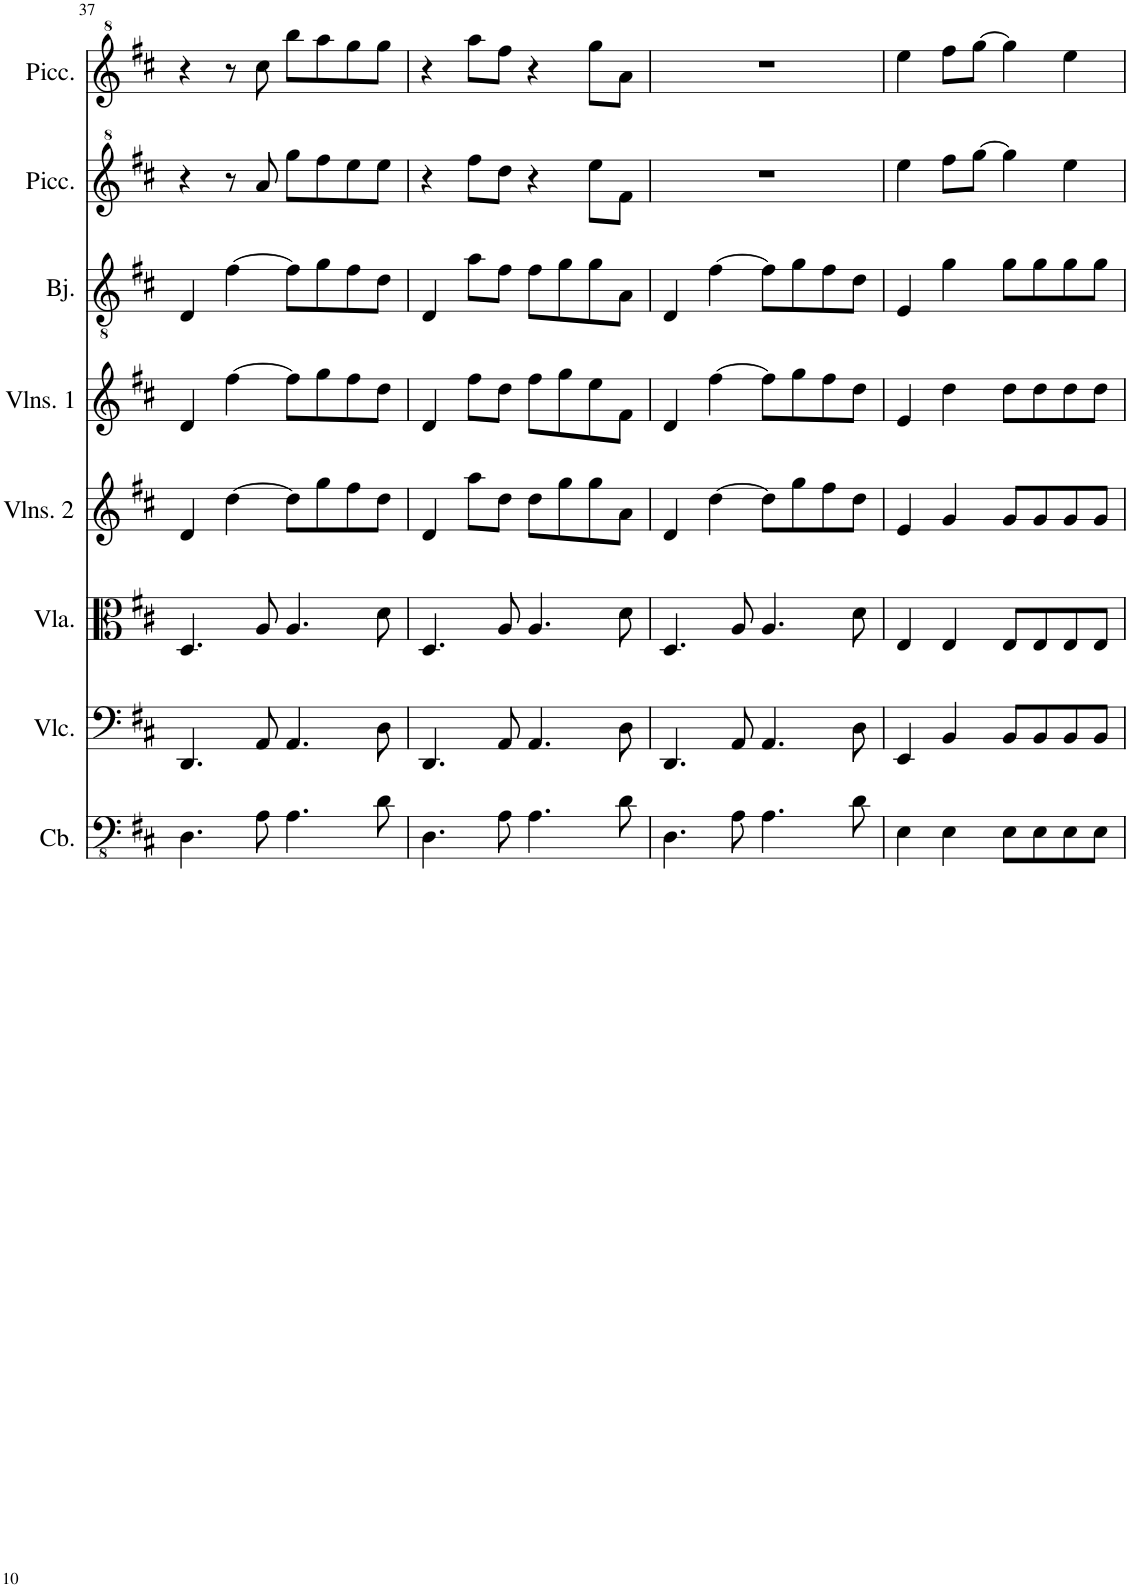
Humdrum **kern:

**kern	**kern	**kern	**kern	**kern	**kern	**kern	**kern
*part8	*part7	*part6	*part5	*part4	*part3	*part2	*part1
*staff8	*staff7	*staff6	*staff5	*staff4	*staff3	*staff2	*staff1
*I"Contrabass	*I"Violoncello	*I"Viola	*I"Violins 2	*I"Violins 1	*I"Banjo	*I"Piccolo	*I"Piccolo
*I'Cb.	*I'Vlc.	*I'Vla.	*I'Vlns. 2	*I'Vlns. 1	*I'Bj.	*I'Picc.	*I'Picc.
!!LO:PB:g=z
*clefFv4	*clefF4	*clefC3	*clefG2	*clefG2	*clefGv2	*clefG^2	*clefG^2
*Trd7c12	*	*	*	*	*Trd7c12	*Trd-7c-12	*Trd-7c-12
*k[f#c#]	*k[f#c#]	*k[f#c#]	*k[f#c#]	*k[f#c#]	*k[f#c#]	*k[f#c#]	*k[f#c#]
*M4/4	*M4/4	*M4/4	*M4/4	*M4/4	*M4/4	*M4/4	*M4/4
=37	=37	=37	=37	=37	=37	=37	=37
4.DD\	4.DD/	4.D/	4d/	4d/	4D/	4r	4r
.	.	.	[4dd\	[4ff#\	[4f#\	8r	8r
8AA\	8AA/	8A/	.	.	.	8aa/	8ccc#\
4.AA\	4.AA/	4.A/	8dd\L]	8ff#\L]	8f#\L]	8ggg\L	8bbb\L
.	.	.	8gg\	8gg\	8g\	8fff#\	8aaa\
.	.	.	8ff#\	8ff#\	8f#\	8eee\	8ggg\
8D\	8D\	8d\	8dd\J	8dd\J	8d\J	8eee\J	8ggg\J
=38	=38	=38	=38	=38	=38	=38	=38
4.DD\	4.DD/	4.D/	4d/	4d/	4D/	4r	4r
.	.	.	8aa\L	8ff#\L	8a\L	8fff#\L	8aaa\L
8AA\	8AA/	8A/	8dd\J	8dd\J	8f#\J	8ddd\J	8fff#\J
4.AA\	4.AA/	4.A/	8dd\L	8ff#\L	8f#\L	4r	4r
.	.	.	8gg\	8gg\	8g\	.	.
.	.	.	8gg\	8ee\	8g\	8eee\L	8ggg\L
8D\	8D\	8d\	8a\J	8f#\J	8A\J	8ff#\J	8aa\J
=39	=39	=39	=39	=39	=39	=39	=39
4.DD\	4.DD/	4.D/	4d/	4d/	4D/	1r	1r
.	.	.	[4dd\	[4ff#\	[4f#\	.	.
8AA\	8AA/	8A/	.	.	.	.	.
4.AA\	4.AA/	4.A/	8dd\L]	8ff#\L]	8f#\L]	.	.
.	.	.	8gg\	8gg\	8g\	.	.
.	.	.	8ff#\	8ff#\	8f#\	.	.
8D\	8D\	8d\	8dd\J	8dd\J	8d\J	.	.
=40	=40	=40	=40	=40	=40	=40	=40
4EE\	4EE/	4E/	4e/	4e/	4E/	4eee\	4eee\
4EE\	4BB/	4E/	4g/	4dd\	4g\	8fff#\L	8fff#\L
.	.	.	.	.	.	[8ggg\J	[8ggg\J
8EE\L	8BB/L	8E/L	8g/L	8dd\L	8g\L	4ggg\]	4ggg\]
8EE\	8BB/	8E/	8g/	8dd\	8g\	.	.
8EE\	8BB/	8E/	8g/	8dd\	8g\	4eee\	4eee\
8EE\J	8BB/J	8E/J	8g/J	8dd\J	8g\J	.	.
=	=	=	=	=	=	=	=
*-	*-	*-	*-	*-	*-	*-	*-
